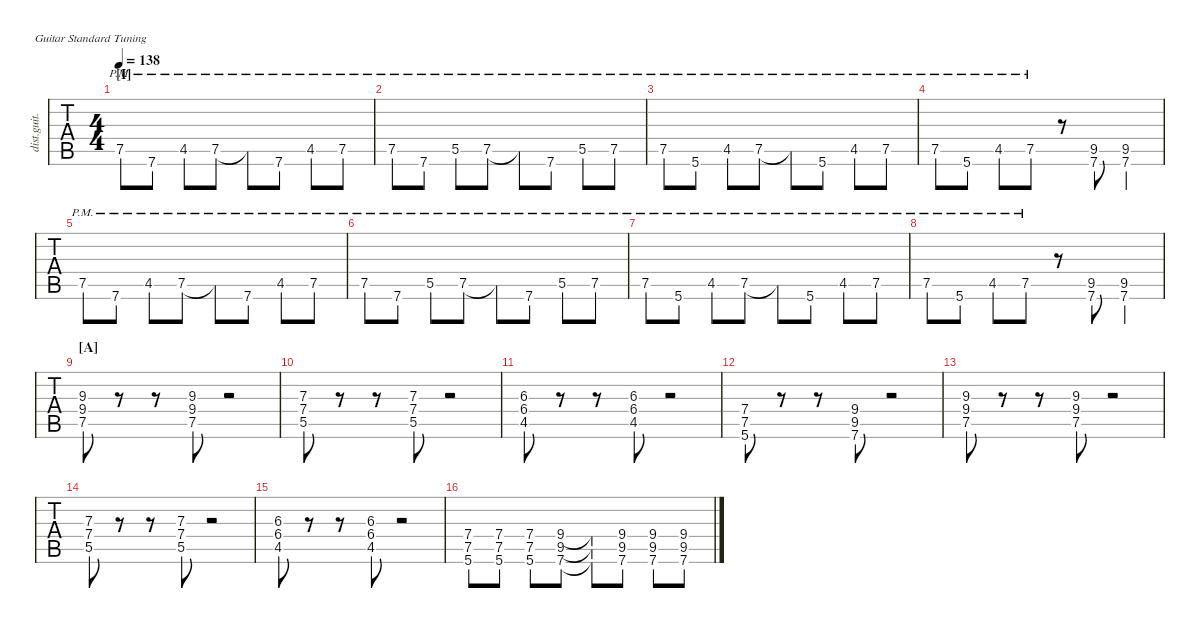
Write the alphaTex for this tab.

\defaultSystemsLayout 4
\hideDynamics
\bracketExtendMode nobrackets
\track ("Distortion Guitar" "dist.guit.") {defaultSystemsLayout 4 instrument distortionguitar}
\staff {tabs}
\tuning (E4 B3 G3 D3 A2 E2)
\ts (4 4)
\section ("I" "")
\tempo 138
\clef g2
\ks c
7.5{pm}.8{dy mf} 7.6{pm}.8 4.5{pm acc #}.8 7.5{pm}.8 7.5{pm t}.8 7.6{pm}.8 4.5{pm acc #}.8 7.5{pm}.8 |
7.5{pm}.8 7.6{pm}.8 5.5{pm}.8 7.5{pm}.8 7.5{pm t}.8 7.6{pm}.8 5.5{pm}.8 7.5{pm}.8 |
7.5{pm}.8 5.6{pm}.8 4.5{pm acc #}.8 7.5{pm}.8 7.5{pm t}.8 5.6{pm}.8 4.5{pm acc #}.8 7.5{pm}.8 |
7.5{pm}.8 5.6{pm}.8 4.5{pm acc #}.8 7.5{pm}.8 r.8 (9.5{acc #} 7.6).8 (9.5{st acc #} 7.6{st}).4 |
7.5{pm}.8 7.6{pm}.8 4.5{pm acc #}.8 7.5{pm}.8 7.5{pm t}.8 7.6{pm}.8 4.5{pm acc #}.8 7.5{pm}.8 |
7.5{pm}.8 7.6{pm}.8 5.5{pm}.8 7.5{pm}.8 7.5{pm t}.8 7.6{pm}.8 5.5{pm}.8 7.5{pm}.8 |
7.5{pm}.8 5.6{pm}.8 4.5{pm acc #}.8 7.5{pm}.8 7.5{pm t}.8 5.6{pm}.8 4.5{pm acc #}.8 7.5{pm}.8 |
7.5{pm}.8 5.6{pm}.8 4.5{pm acc #}.8 7.5{pm}.8 r.8 (9.5{acc #} 7.6).8 (9.5{st acc #} 7.6{st}).4 |
\section ("A" "")
(9.3 9.4 7.5).8 r.8 r.8 (9.3 9.4 7.5).8 r.2 |
(7.3 7.4 5.5).8 r.8 r.8 (7.3 7.4 5.5).8 r.2 |
(6.3{acc #} 6.4{acc #} 4.5{acc #}).8 r.8 r.8 (6.3{acc #} 6.4{acc #} 4.5{acc #}).8 r.2 |
(7.4 7.5 5.6).8 r.8 r.8 (9.4 9.5{acc #} 7.6).8 r.2 |
(9.3 9.4 7.5).8 r.8 r.8 (9.3 9.4 7.5).8 r.2 |
(7.3 7.4 5.5).8 r.8 r.8 (7.3 7.4 5.5).8 r.2 |
(6.3{acc #} 6.4{acc #} 4.5{acc #}).8 r.8 r.8 (6.3{acc #} 6.4{acc #} 4.5{acc #}).8 r.2 |
(7.4 7.5 5.6).8 (5.6 7.5 7.4).8 (7.4 7.5 5.6).8 (7.6 9.5{acc #} 9.4).8 (9.4{t} 9.5{t acc #} 7.6{t}).8 (9.4 9.5{acc #} 7.6).8 (9.4 9.5{acc #} 7.6).8 (9.4 9.5{acc #} 7.6).8
